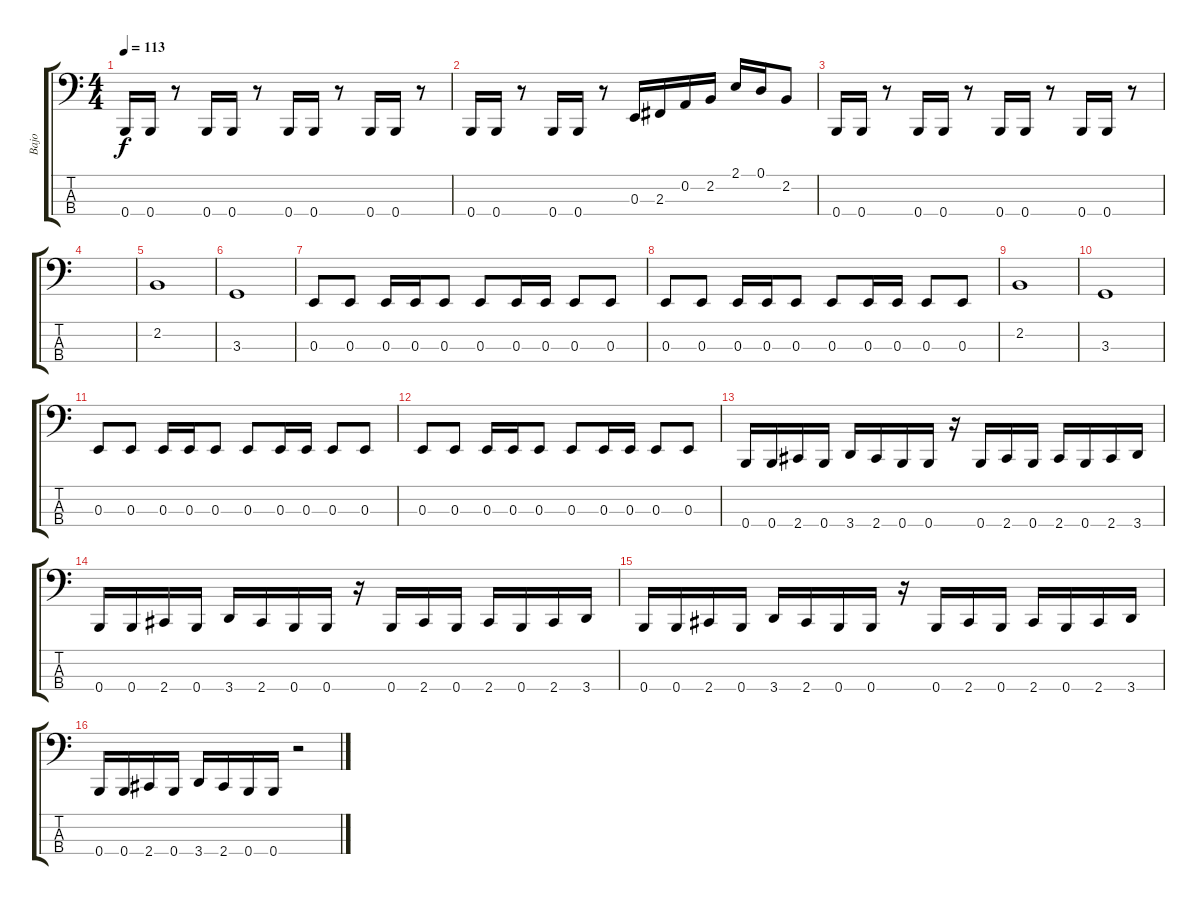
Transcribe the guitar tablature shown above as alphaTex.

\track ("Bajo" "Bajo") {instrument electricbassfinger}
\staff {score tabs}
\tuning (D2 A1 E1 B0) {hide}
\ts (4 4)
\tempo 113
\clef f4
\ks c
0.4.16{dy f} 0.4.16 r.8 0.4.16 0.4.16 r.8 0.4.16 0.4.16 r.8 0.4.16 0.4.16 r.8 |
0.4.16 0.4.16 r.8 0.4.16 0.4.16 r.8 0.3.16 2.3.16 0.2.16 2.2.16 2.1.16 0.1.16 2.2.8 |
0.4.16 0.4.16 r.8 0.4.16 0.4.16 r.8 0.4.16 0.4.16 r.8 0.4.16 0.4.16 r.8 |
|
2.2.1 |
3.3.1 |
0.3.8 0.3.8 0.3.16 0.3.16 0.3.8 0.3.8 0.3.16 0.3.16 0.3.8 0.3.8 |
0.3.8 0.3.8 0.3.16 0.3.16 0.3.8 0.3.8 0.3.16 0.3.16 0.3.8 0.3.8 |
2.2.1 |
3.3.1 |
0.3.8 0.3.8 0.3.16 0.3.16 0.3.8 0.3.8 0.3.16 0.3.16 0.3.8 0.3.8 |
0.3.8 0.3.8 0.3.16 0.3.16 0.3.8 0.3.8 0.3.16 0.3.16 0.3.8 0.3.8 |
0.4.16 0.4.16 2.4.16 0.4.16 3.4.16 2.4.16 0.4.16 0.4.16 r.16 0.4.16 2.4.16 0.4.16 2.4.16 0.4.16 2.4.16 3.4.16 |
0.4.16 0.4.16 2.4.16 0.4.16 3.4.16 2.4.16 0.4.16 0.4.16 r.16 0.4.16 2.4.16 0.4.16 2.4.16 0.4.16 2.4.16 3.4.16 |
0.4.16 0.4.16 2.4.16 0.4.16 3.4.16 2.4.16 0.4.16 0.4.16 r.16 0.4.16 2.4.16 0.4.16 2.4.16 0.4.16 2.4.16 3.4.16 |
0.4.16 0.4.16 2.4.16 0.4.16 3.4.16 2.4.16 0.4.16 0.4.16 r.2
